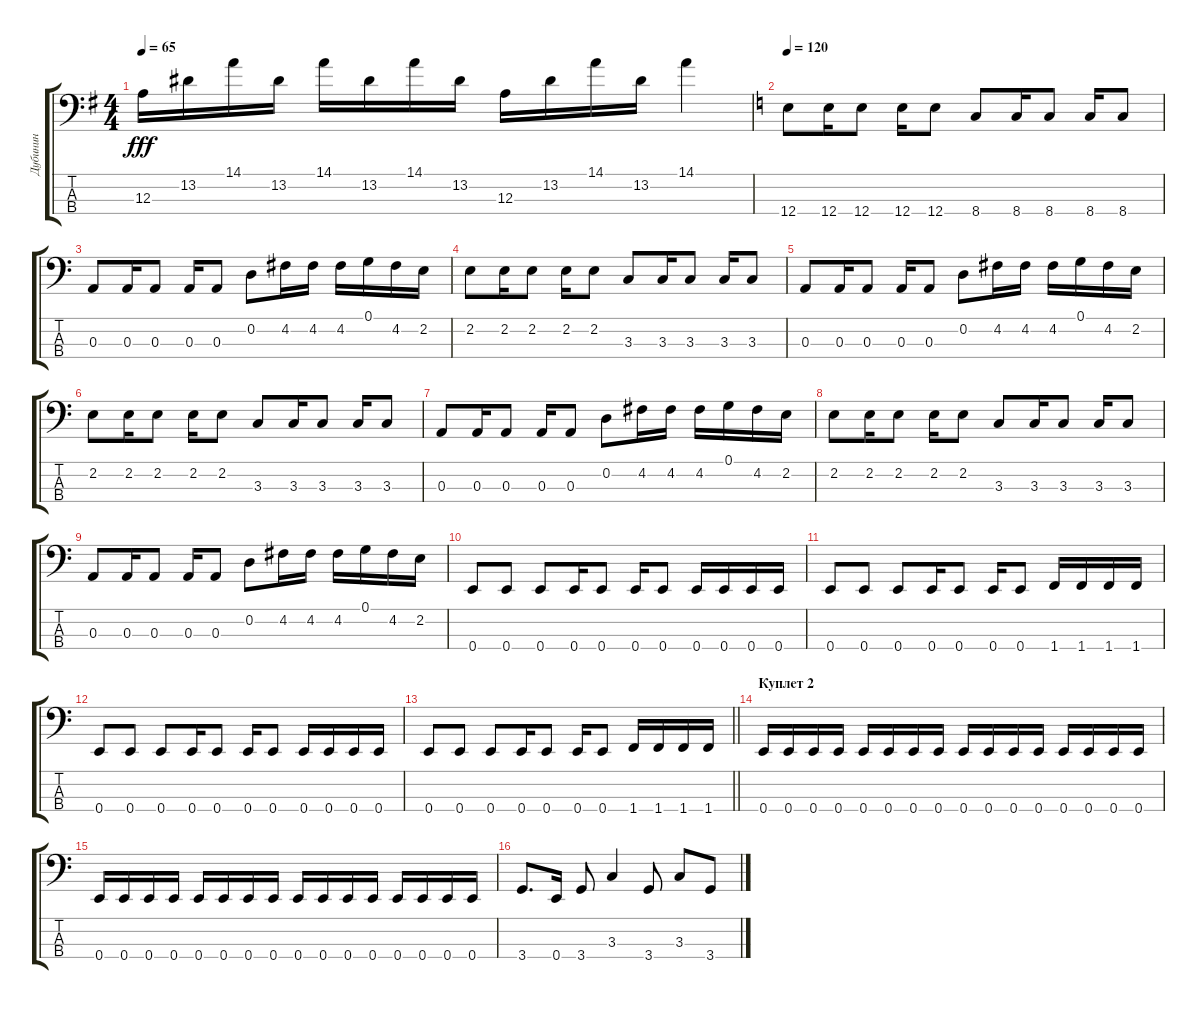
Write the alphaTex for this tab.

\track ("Дубинин" "Дубинин") {instrument electricbassfinger}
\staff {score tabs}
\tuning (G2 D2 A1 E1) {hide}
\ts (4 4)
\tempo 65
\clef f4
\ks g
12.3.16{dy fff} 13.2.16 14.1.16 13.2.16 14.1.16 13.2.16 14.1.16 13.2.16 12.3.16 13.2.16 14.1.16 13.2.16 14.1.4 |
\tempo 120
\ks c
12.4.8 12.4.16 12.4.8 12.4.16 12.4.8 8.4.8 8.4.16 8.4.8 8.4.16 8.4.8 |
0.3.8 0.3.16 0.3.8 0.3.16 0.3.8 0.2.8 4.2.16 4.2.16 4.2.16 0.1.16 4.2.16 2.2.16 |
2.2.8 2.2.16 2.2.8 2.2.16 2.2.8 3.3.8 3.3.16 3.3.8 3.3.16 3.3.8 |
0.3.8 0.3.16 0.3.8 0.3.16 0.3.8 0.2.8 4.2.16 4.2.16 4.2.16 0.1.16 4.2.16 2.2.16 |
2.2.8 2.2.16 2.2.8 2.2.16 2.2.8 3.3.8 3.3.16 3.3.8 3.3.16 3.3.8 |
0.3.8 0.3.16 0.3.8 0.3.16 0.3.8 0.2.8 4.2.16 4.2.16 4.2.16 0.1.16 4.2.16 2.2.16 |
2.2.8 2.2.16 2.2.8 2.2.16 2.2.8 3.3.8 3.3.16 3.3.8 3.3.16 3.3.8 |
0.3.8 0.3.16 0.3.8 0.3.16 0.3.8 0.2.8 4.2.16 4.2.16 4.2.16 0.1.16 4.2.16 2.2.16 |
0.4.8 0.4.8 0.4.8 0.4.16 0.4.8 0.4.16 0.4.8 0.4.16 0.4.16 0.4.16 0.4.16 |
0.4.8 0.4.8 0.4.8 0.4.16 0.4.8 0.4.16 0.4.8 1.4.16 1.4.16 1.4.16 1.4.16 |
0.4.8 0.4.8 0.4.8 0.4.16 0.4.8 0.4.16 0.4.8 0.4.16 0.4.16 0.4.16 0.4.16 |
\barLineRight lightlight
0.4.8 0.4.8 0.4.8 0.4.16 0.4.8 0.4.16 0.4.8 1.4.16 1.4.16 1.4.16 1.4.16 |
\section ("" "Куплет 2")
0.4.16 0.4.16 0.4.16 0.4.16 0.4.16 0.4.16 0.4.16 0.4.16 0.4.16 0.4.16 0.4.16 0.4.16 0.4.16 0.4.16 0.4.16 0.4.16 |
0.4.16 0.4.16 0.4.16 0.4.16 0.4.16 0.4.16 0.4.16 0.4.16 0.4.16 0.4.16 0.4.16 0.4.16 0.4.16 0.4.16 0.4.16 0.4.16 |
3.4.8{d} 0.4.16 3.4.8 3.3.4 3.4.8 3.3.8 3.4.8
